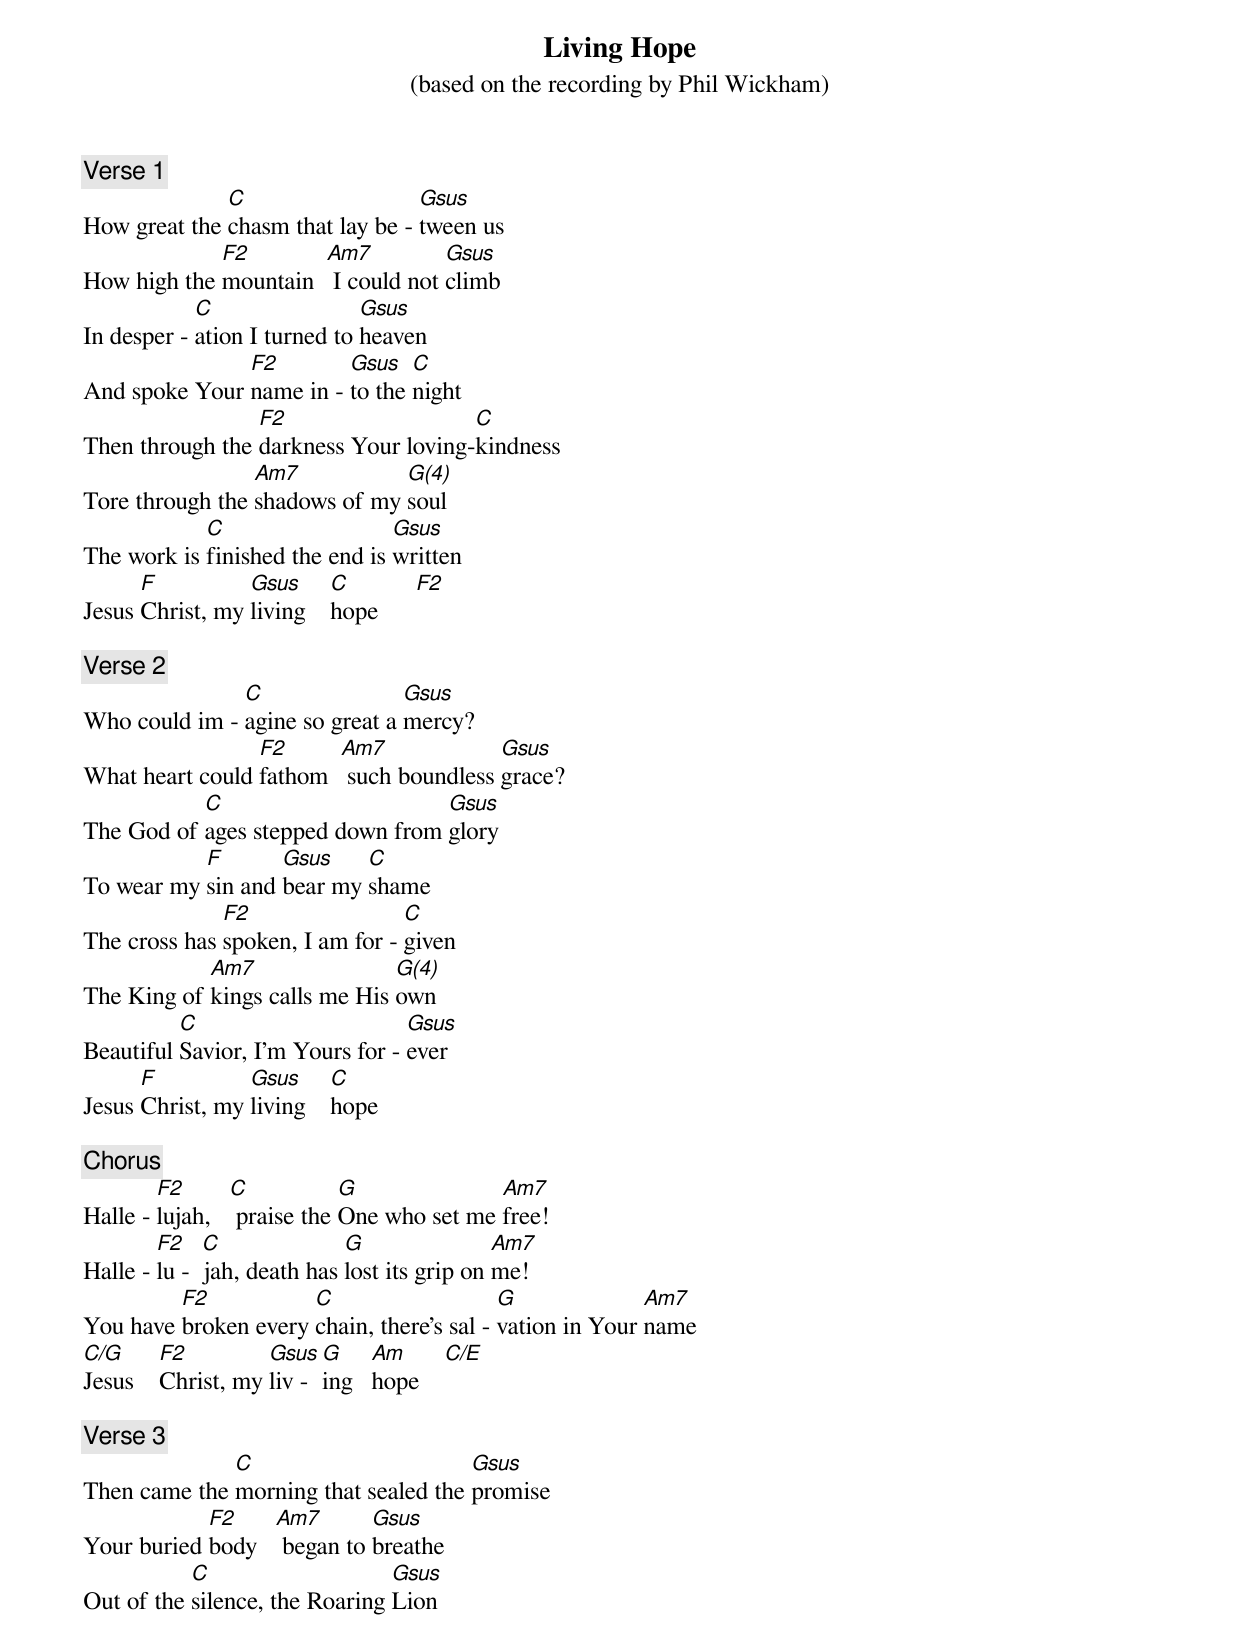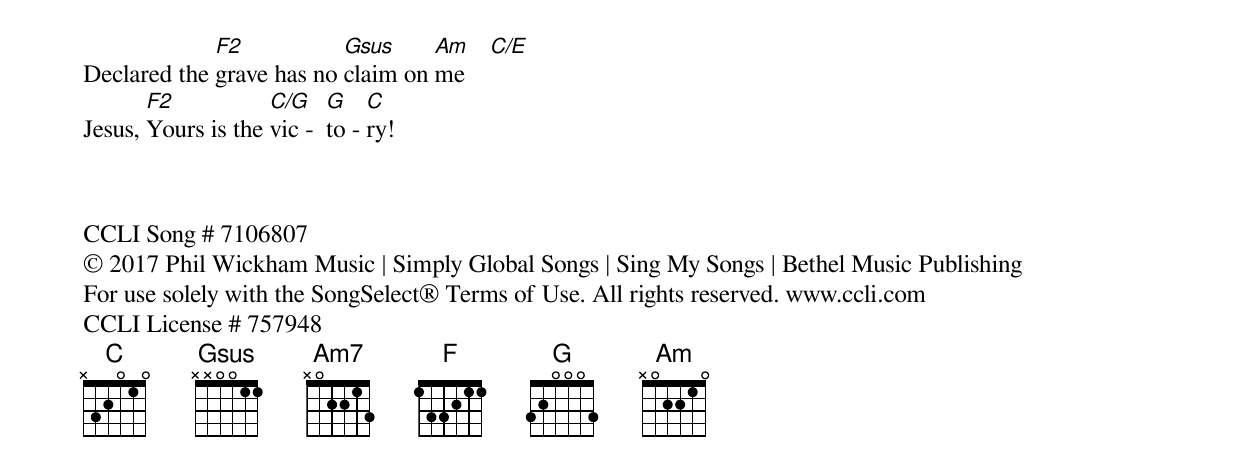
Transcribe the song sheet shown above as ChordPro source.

{title: Living Hope}
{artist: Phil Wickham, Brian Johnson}
{subtitle: (based on the recording by Phil Wickham)}
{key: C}
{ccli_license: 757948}
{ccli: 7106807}
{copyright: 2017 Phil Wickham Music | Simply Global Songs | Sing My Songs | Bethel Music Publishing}
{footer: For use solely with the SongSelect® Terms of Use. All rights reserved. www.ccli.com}
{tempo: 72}
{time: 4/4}

{comment: Verse 1}
How great the [C]chasm that lay be - [Gsus]tween us
How high the [F2]mountain  [Am7] I could not [Gsus]climb
In desper - [C]ation I turned to [Gsus]heaven
And spoke Your [F2]name in - [Gsus]to the [C]night
Then through the [F2]darkness Your loving-[C]kindness
Tore through the [Am7]shadows of my [G(4)]soul
The work is [C]finished the end is [Gsus]written
Jesus [F]Christ, my [Gsus]living    [C]hope      [F2]

{comment: Verse 2}
Who could im - [C]agine so great a [Gsus]mercy?
What heart could [F2]fathom  [Am7] such boundless [Gsus]grace?
The God of [C]ages stepped down from [Gsus]glory
To wear my [F]sin and [Gsus]bear my [C]shame
The cross has [F2]spoken, I am for - [C]given
The King of [Am7]kings calls me His [G(4)]own
Beautiful [C]Savior, I’m Yours for - [Gsus]ever
Jesus [F]Christ, my [Gsus]living    [C]hope

{comment: Chorus}
Halle - [F2]lujah,   [C] praise the [G]One who set me [Am7]free!
Halle - [F2]lu -  [C]jah, death has [G]lost its grip on [Am7]me!
You have [F2]broken every [C]chain, there’s sal - [G]vation in Your [Am7]name
[C/G]Jesus    [F2]Christ, my [Gsus]liv -  [G]ing   [Am]hope    [C/E]

{comment: Verse 3}
Then came the [C]morning that sealed the [Gsus]promise
Your buried [F2]body   [Am7] began to [Gsus]breathe
Out of the [C]silence, the Roaring [Gsus]Lion
Declared the [F2]grave has no [Gsus]claim on [Am]me    [C/E]
Jesus, [F2]Yours is the [C/G]vic -  [G]to - [C]ry!



CCLI Song # 7106807
© 2017 Phil Wickham Music | Simply Global Songs | Sing My Songs | Bethel Music Publishing
For use solely with the SongSelect® Terms of Use. All rights reserved. www.ccli.com
CCLI License # 757948
